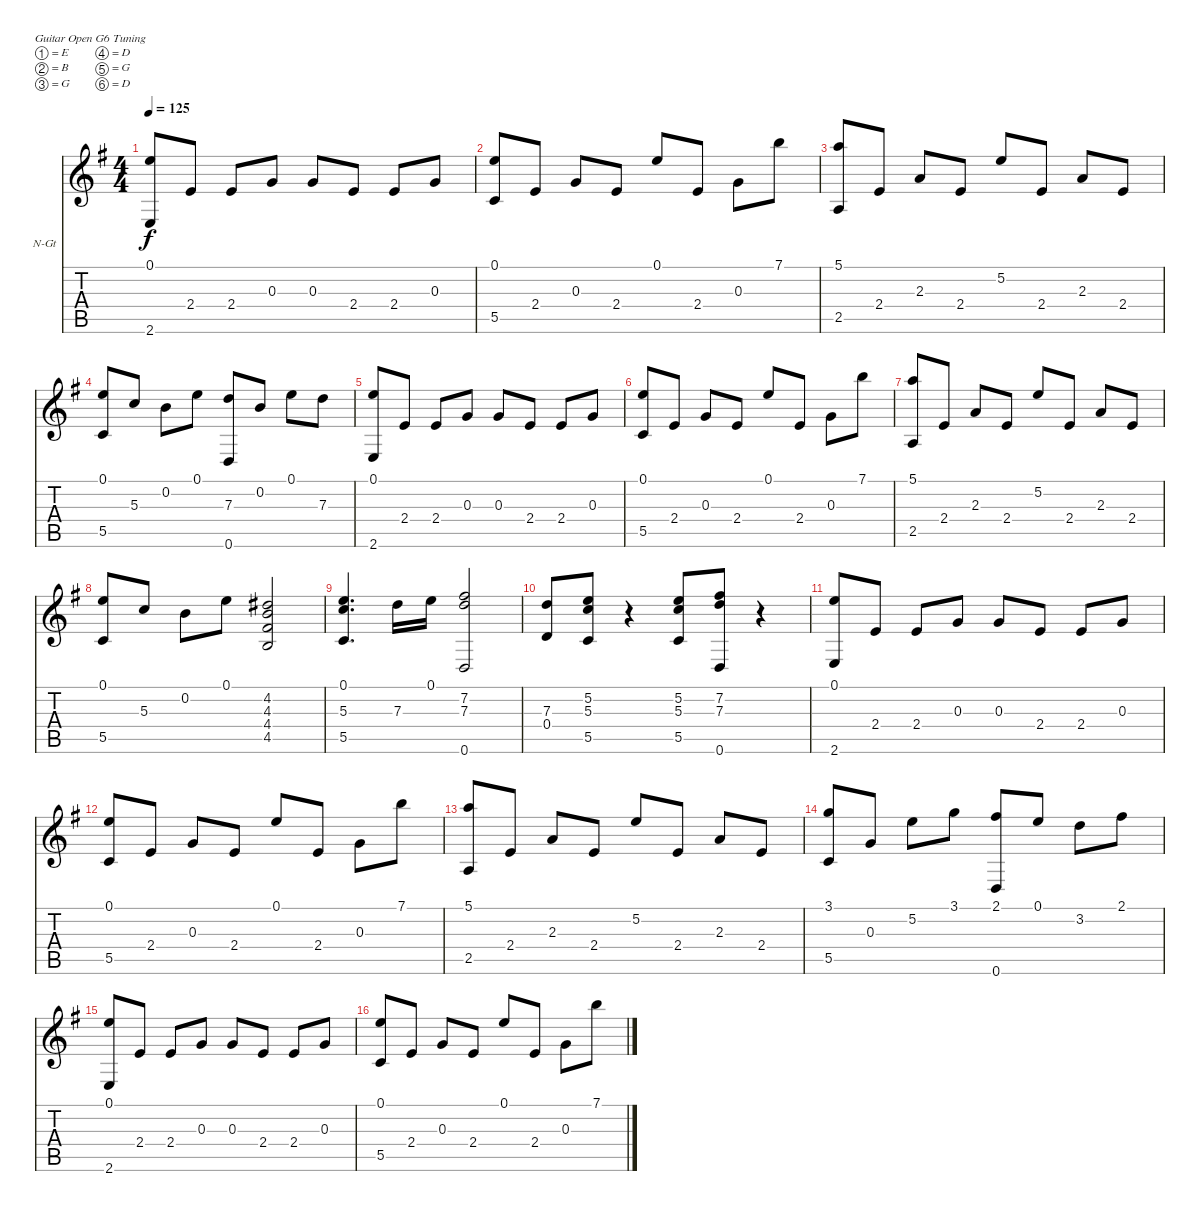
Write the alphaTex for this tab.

\bracketExtendMode nobrackets
\firstSystemTrackNameOrientation horizontal
\otherSystemsTrackNameOrientation horizontal
\track ("Track 1" "N-Gt") {instrument acousticguitarnylon}
\staff {score tabs}
\tuning (E4 B3 G3 D3 G2 D2)
\ts (4 4)
\tempo 125
\clef g2
\ks g
(0.1 2.6).8{dy f} 2.4.8 2.4.8 0.3.8 0.3.8 2.4.8 2.4.8 0.3.8 |
(0.1 5.5).8 2.4.8 0.3.8 2.4.8 0.1.8 2.4.8 0.3.8 7.1.8 |
(5.1 2.5).8 2.4.8 2.3.8 2.4.8 5.2.8 2.4.8 2.3.8 2.4.8 |
(0.1 5.5).8 5.3.8 0.2.8 0.1.8 (7.3 0.6).8 0.2.8 0.1.8 7.3.8 |
(0.1 2.6).8 2.4.8 2.4.8 0.3.8 0.3.8 2.4.8 2.4.8 0.3.8 |
(0.1 5.5).8 2.4.8 0.3.8 2.4.8 0.1.8 2.4.8 0.3.8 7.1.8 |
(5.1 2.5).8 2.4.8 2.3.8 2.4.8 5.2.8 2.4.8 2.3.8 2.4.8 |
(0.1 5.5).8 5.3.8 0.2.8 0.1.8 (4.2 4.3 4.4 4.5).2 |
(0.1 5.3 5.5).4{d} 7.3.16 0.1.16 (7.2 7.3 0.6).2 |
(7.3 0.4).8 (5.2 5.3 5.5).8 r.4 (5.2 5.3 5.5).8 (7.2 7.3 0.6).8 r.4 |
(0.1 2.6).8 2.4.8 2.4.8 0.3.8 0.3.8 2.4.8 2.4.8 0.3.8 |
(0.1 5.5).8 2.4.8 0.3.8 2.4.8 0.1.8 2.4.8 0.3.8 7.1.8 |
(5.1 2.5).8 2.4.8 2.3.8 2.4.8 5.2.8 2.4.8 2.3.8 2.4.8 |
(3.1 5.5).8 0.3.8 5.2.8 3.1.8 (2.1 0.6).8 0.1.8 3.2.8 2.1.8 |
(0.1 2.6).8 2.4.8 2.4.8 0.3.8 0.3.8 2.4.8 2.4.8 0.3.8 |
(0.1 5.5).8 2.4.8 0.3.8 2.4.8 0.1.8 2.4.8 0.3.8 7.1.8
